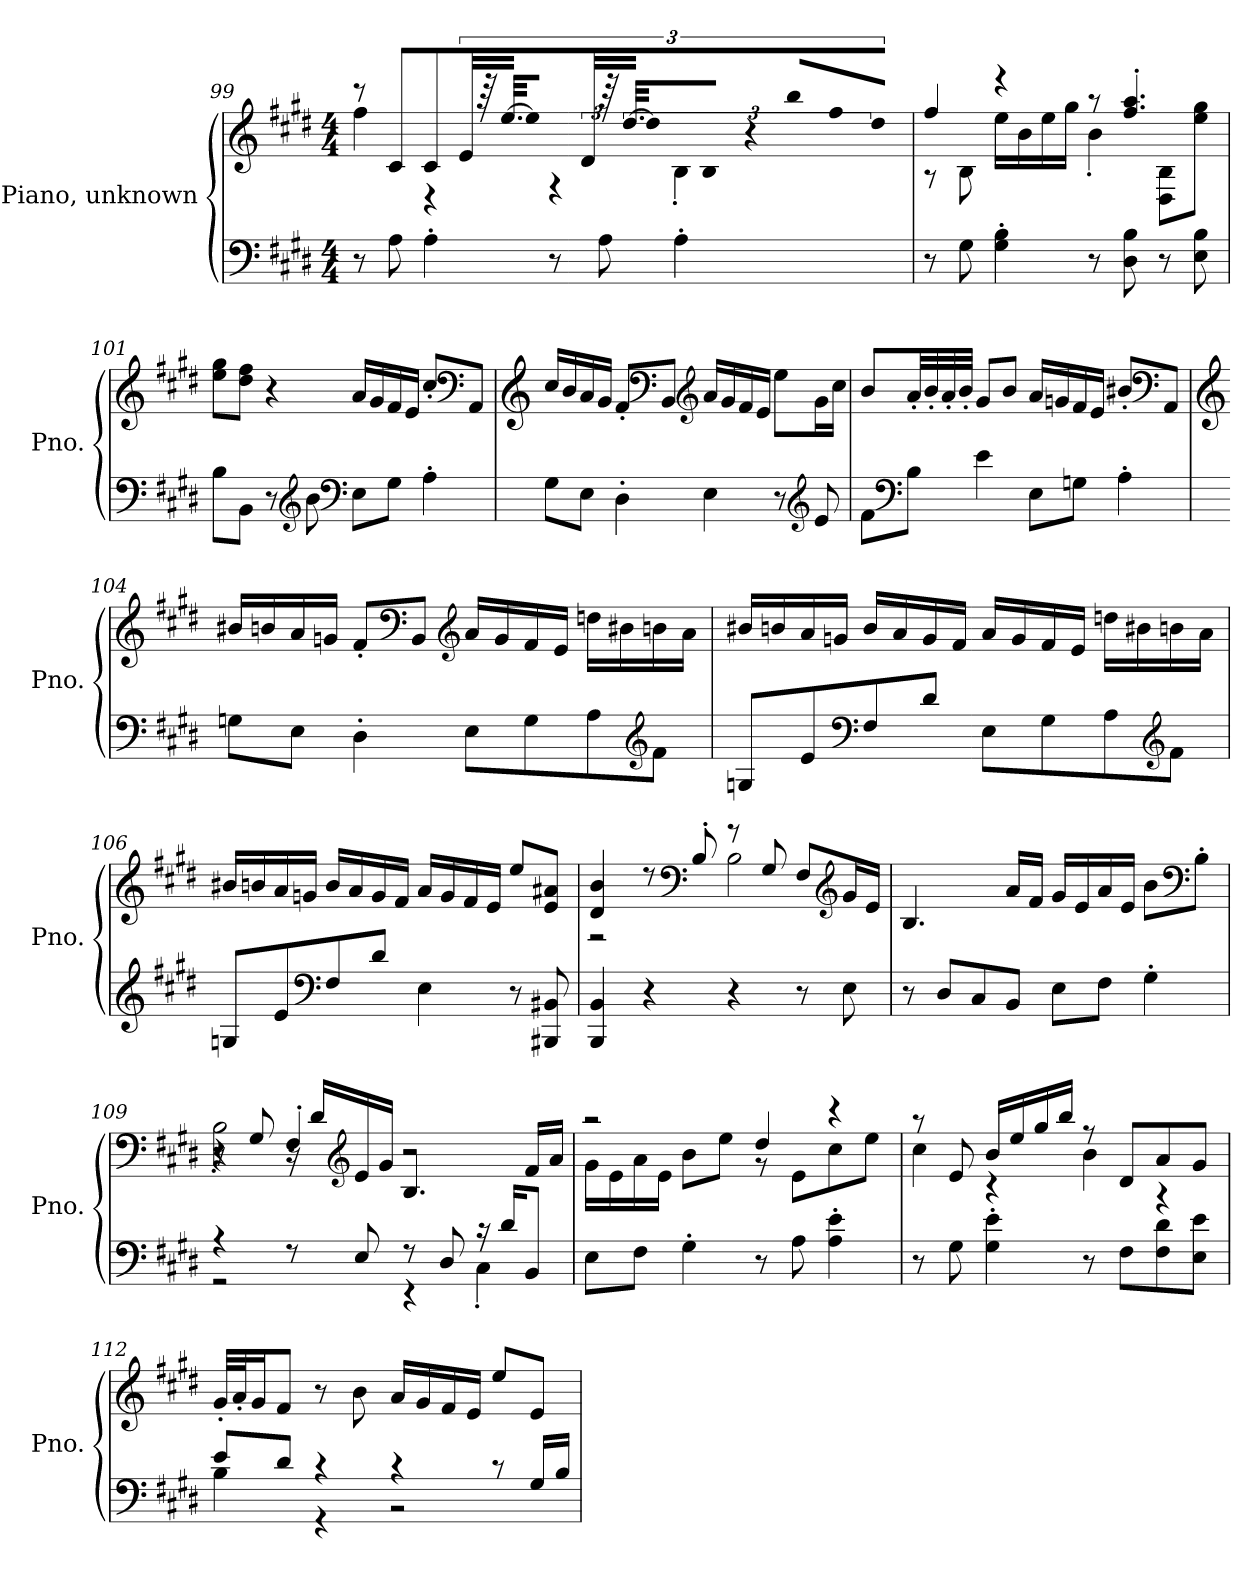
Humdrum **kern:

**kern	**kern
*part1	*part1
*staff2	*staff1
*I"Piano, unknown	*
*I'Pno.	*
!!LO:LB:g=z
*clefF4	*clefG2
*k[f#c#g#d#]	*k[f#c#g#d#]
*M4/4	*M4/4
=99	=99
*	*^
8r	8r	4ff#\
8A\	8c#/L	.
4A'\	8c#/	4r
.	48e/Jkk	.
.	96r	.
.	[48.ee/KLL	.
.	16ee/JJ]	.
8r	48d#/	4r
.	96r	.
.	[48.dd#/KLL	.
.	16dd#/J]	.
8A\	8B/J	.
4A'\	16r	4B'\
.	16bb/LL	.
.	16ff#/	.
.	16dd#/JJ	.
=100	=100	=100
8r	4ff#/	8r
8G#\	.	8B\
4G#\' 4B\'	4r	16ee\LL
.	.	16b\
.	.	16ee\
.	.	16gg#\JJ
8r	8r	4b'\
8D#\ 8B\	4.ff#/' 4.aa/'	.
8r	.	8D#\ 8B\L
8E\ 8B\	.	8ee\ 8gg#\J
*	*v	*v
!!LO:LB:g=z
=101	=101
8B\L	8ee\ 8gg#\L
8BB\J	8dd#\ 8ff#\J
8r	4r
*clefG2	*
8b\	.
*clefF4	*
8E\L	16a/LL
.	16g#/
8G#\J	16f#/
.	16e/JJ
4A'\	8cc#'/L
*	*clefF4
.	8AA/J
=102	=102
*	*clefG2
8G#\L	16cc#/LL
.	16b/
8E\J	16a/
.	16g#/JJ
4D#'\	8f#'/L
*	*clefF4
.	8BB/J
*	*clefG2
4E\	16a/LL
.	16g#/
.	16f#/
.	16e/JJ
8r	8ee\L
*clefG2	*
8e/	16g#\L
.	16cc#\JJ
!!LO:LB:g=z
=103	=103
8f#\L	8b/L
*clefF4	*
8B\J	32a'/LL
.	32b'/
.	32a'/
.	32b'/JJJ
4e\	8g#/L
.	8b/J
8E\L	16a/LL
.	16gn/
8Gn\J	16f#/
.	16e/JJ
4A'\	8b#X'/L
*	*clefF4
.	8AA/J
=104	=104
*	*clefG2
8Gn\L	16b#X/LL
.	16bn/
8E\J	16a/
.	16gn/JJ
4D#'\	8f#'/L
*	*clefF4
.	8BB/J
*	*clefG2
8E\L	16a/LL
.	16g/
8G\	16f#/
.	16e/JJ
8A\	16ddn\LL
.	16b#X\
*clefG2	*
8f#\J	16bn\
.	16a\JJ
!!LO:PB:g=z
=105	=105
8Gn/L	16b#X/LL
.	16bn/
8e/	16a/
.	16gn/JJ
*clefF4	*
8F#/	16b/LL
.	16a/
8d#/J	16g/
.	16f#/JJ
8E\L	16a/LL
.	16g/
8G\	16f#/
.	16e/JJ
8A\	16ddn\LL
.	16b#X\
*clefG2	*
8f#\J	16bn\
.	16a\JJ
=106	=106
8Gn/L	16b#X/LL
.	16bn/
8e/	16a/
.	16gn/JJ
*clefF4	*
8F#/	16b/LL
.	16a/
8d#/J	16g/
.	16f#/JJ
4E\	16a/LL
.	16g/
.	16f#/
.	16e/JJ
8r	8ee/L
8BBB#X/ 8BB#X/	8e/ 8a#X/J
!!LO:LB:g=z
=107	=107
*	*^
4BBB/ 4BB/	4d#/ 4b/	2r
4r	8r	.
*	*clefF4	*
.	8B'/	.
4r	8r	2B\
.	8G#/	.
8r	8F#/L	.
*	*clefG2	*
8E\	16g#/L	.
.	16e/JJ	.
*	*v	*v
=108	=108
8r	4.B/
8D#/L	.
8C#/	.
8BB/J	16a/LL
.	16f#/JJ
8E\L	16g#/LL
.	16e/
8F#\J	16a/
.	16e/JJ
4G#'\	8b\L
*	*clefF4
.	8B'\J
=109	=109
*^	*^
*	*	*	*^
4r	2r	8r	2B'\	4r
.	.	8G#/	.	.
8r	.	16r	.	4F#'/
.	.	16d#/LL	.	.
*	*	*clefG2	*	*
8E/	.	16e/	.	.
.	.	16g#/JJ	.	.
8r	4r	4.B/	2r	2r
8D#/	.	.	.	.
16r	4C#'\	.	.	.
16d#/KL	.	.	.	.
8BB/J	.	16f#/LL	.	.
.	.	16a/JJ	.	.
*v	*v	*	*	*
*	*	*v	*v
!!LO:LB:g=z
=110	=110	=110
8E\L	2r	16g#\LL
.	.	16e\
8F#\J	.	16a\
.	.	16e\JJ
4G#'\	.	8b\L
.	.	8ee\J
8r	4dd#/	8r
8A\	.	8e\L
4A\' 4e\'	4r	8cc#\
.	.	8ee\J
=111	=111	=111
8r	8r	4cc#\
8G#\	8e/	.
4G#\' 4e\'	16b/LL	4r
.	16ee/	.
.	16gg#/	.
.	16bb/JJ	.
8r	8r	4b\
8F#\L	8d#/L	.
8F#\ 8d#\	8a/	4r
8E\ 8e\J	8g#/J	.
*	*v	*v
=112	=112
*^	*
8e/L	4B\	32g#'/LLL
.	.	32a'/J
.	.	16g#/J
8d#/J	.	8f#/J
4r	4r	8r
.	.	8b\
4r	2r	16a/LL
.	.	16g#/
.	.	16f#/
.	.	16e/JJ
8r	.	8ee/L
16G#/LL	.	8e/J
16B/JJ	.	.
*v	*v	*
=	=
*-	*-
